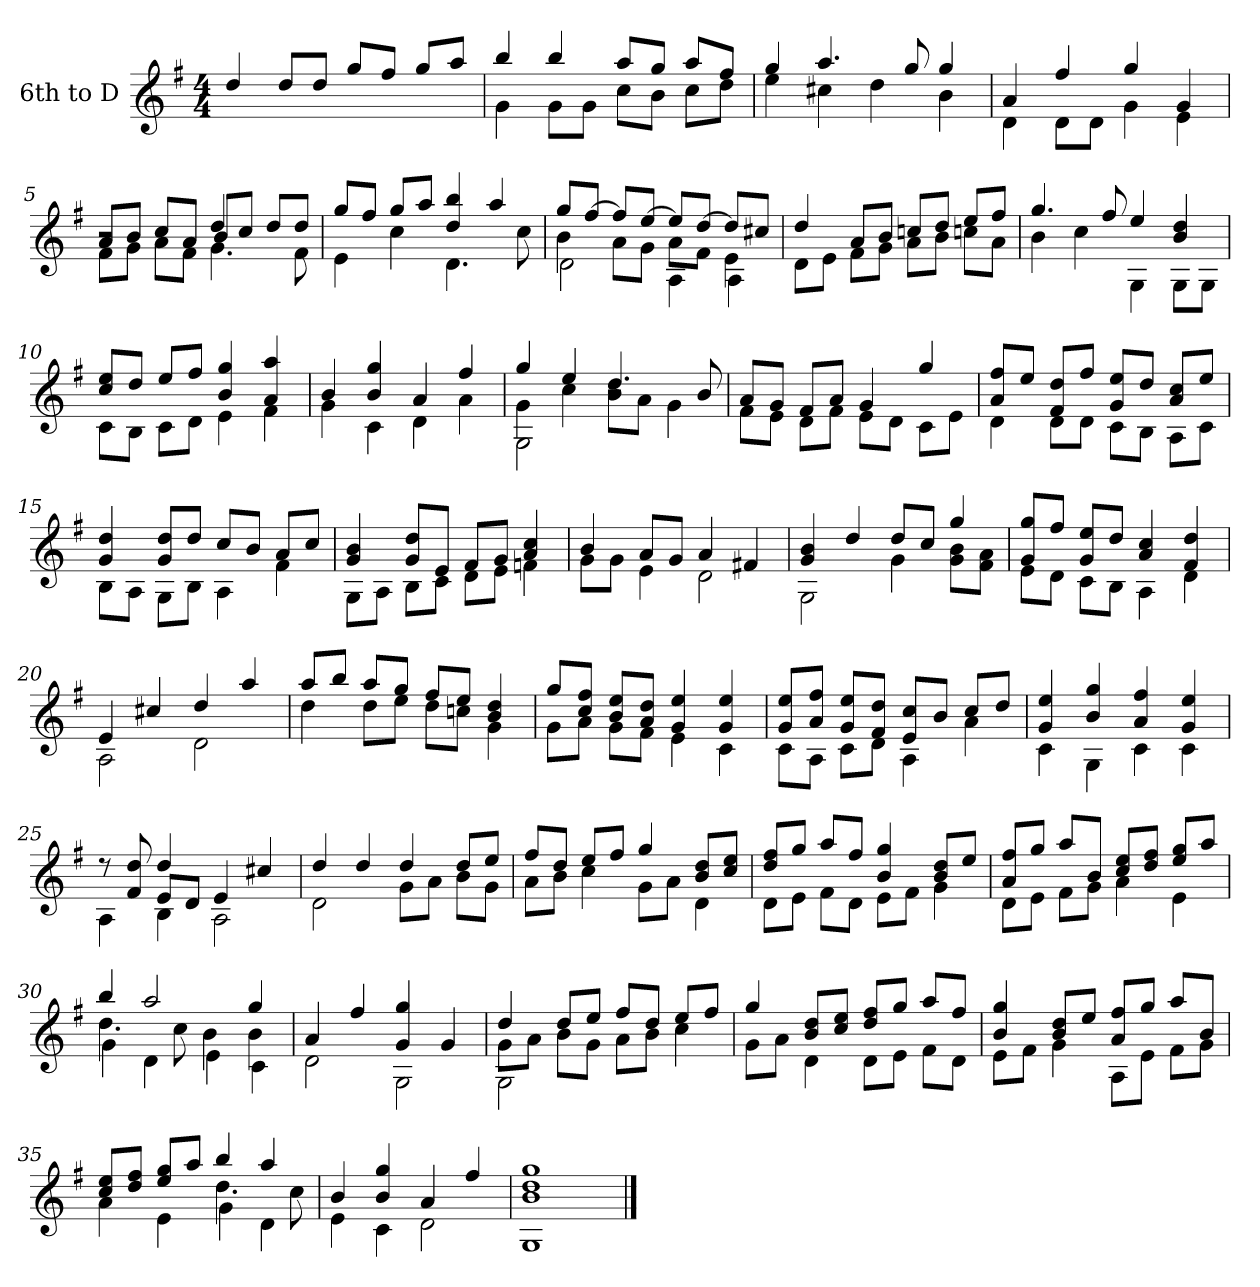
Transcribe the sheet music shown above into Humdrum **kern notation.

**kern
*part1
*staff1
*I"6th to D
!!LO:PB:g=z
*clefG2
*ITrd7c12
*k[f#]
*G:
*M4/4
*MM68
=1
4di/
8di/L
8di/J
8gi/L
8f#i/J
8gi/L
8ai/J
=2
*^
4bi/	4Gi\
4bi/	8Gi\L
.	8Gi\J
8ai/L	8ci\L
8gi/J	8Bi\J
8ai/L	8ci\L
8f#i/J	8di\J
=3	=3
4gi/	4ei\
4.ai/	4c#Xi\
.	4di\
8gi/	.
4gi/	4Bi\
=4	=4
4Ai/	4Di\
4f#i/	8Di\L
.	8Di\J
4gi/	4Gi\
4Gi/	4Ei\
!!LO:LB:g=z	!!
=5	=5
*	*^
8Ai/L	8F#i\L	2r
8Bi/J	8Gi\J	.
8ci/L	8Ai\L	.
8Ai/J	8F#i\J	.
4di/	8Bi/L	4.Gi\
.	8ci/J	.
8di/L	4ryy	.
8di/J	.	8F#i\
*	*v	*v
=6	=6
8gi/L	4Ei\
8f#i/J	.
8gi/L	4ci\
8ai/J	.
4di/ 4bi	4.Di\
4ai/	.
.	8ci\
=7	=7
*	*^
8gi/L	4Bi\	2Di\
[>8f#i/J	.	.
8f#i/L]	8Ai\L	.
[>8ei/J	8Gi\J	.
8ei/L]	8Ai\L	4AAi\
[>8di/J	8F#i\J	.
8di/L]	4Ei\	4AAi\
8c#Xi/J	.	.
*	*v	*v
=8	=8
4di/	8Di\L
.	8Ei\J
8Ai/L	8F#i\L
8Bi/J	8Gi\J
8cni/L	8Ai\L
8di/J	8Bi\J
8ei/L	8cni\L
8f#i/J	8Ai\J
!!LO:LB:g=z	!!
=9	=9
4.gi/	4Bi\
.	4ci\
8f#i/	.
4ei/	4GGi\
4Bi/ 4di	8GGi\L
.	8GGi\J
=10	=10
8ci/ 8eiL	8Ci\L
8di/J	8BBi\J
8ei/L	8Ci\L
8f#i/J	8Di\J
4Bi/ 4gi	4Ei\
4Ai/ 4ai	4F#i\
=11	=11
4Bi/	4Gi\
4Bi/ 4gi	4Ci\
4Ai/	4Di\
4f#i/	4Ai\
=12	=12
*	*^
4gi/	4Gi\	2GGi\
4ei/	4ci\	.
4.di/	8Bi\L	2r
.	8Ai\J	.
.	4Gi\	.
8Bi/	.	.
*	*v	*v
=13	=13
8Ai/L	8F#i\L
8Gi/J	8Ei\J
8F#i/L	8Di\L
8Ai/J	8F#i\J
4Gi/	8Ei\L
.	8Di\J
4gi/	8Ci\L
.	8Ei\J
!!LO:LB:g=z	!!
=14	=14
8Ai/ 8f#iL	4Di\
8ei/J	.
8F#i/ 8diL	8Di\L
8f#i/J	8Di\J
8Gi/ 8eiL	8Ci\L
8di/J	8BBi\J
8Ai/ 8ciL	8AAi\L
8ei/J	8Ci\J
=15	=15
4Gi/ 4di	8BBi\L
.	8AAi\J
8Gi/ 8diL	8GGi\L
8di/J	8BBi\J
8ci/L	4AAi\
8Bi/J	.
8Ai/L	4F#i\
8ci/J	.
=16	=16
4Gi/ 4Bi	8GGi\L
.	8AAi\J
8Gi/ 8diL	8BBi\L
8Ei/J	8Ci\J
8F#i/L	8Di\L
8Gi/J	8Ei\J
4Ai/ 4ci	4Fni\
=17	=17
4Bi/	8Gi\L
.	8Gi\J
8Ai/L	4Ei\
8Gi/J	.
4Ai/	2Di\
4F#Xi/	.
=18	=18
4Gi/ 4Bi	2GGi\
4di/	.
8di/L	4Gi\
8ci/J	.
4gi/	8Gi\ 8BiL
.	8F#i\ 8AiJ
!!LO:LB:g=z	!!
=19	=19
8Gi/ 8giL	8Ei\L
8f#i/J	8Di\J
8Gi/ 8eiL	8Ci\L
8di/J	8BBi\J
4Ai/ 4ci	4AAi\
4F#i/ 4di	4Di\
=20	=20
4Ei/	2AAi\
4c#Xi/	.
4di/	2Di\
4ai/	.
=21	=21
8ai/L	4di\
8bi/J	.
8ai/L	8di\L
8gi/J	8ei\J
8f#i/L	8di\L
8ei/J	8cni\J
4Bi/ 4di	4Gi\
=22	=22
8gi/L	8Gi\L
8ci/ 8f#iJ	8Ai\J
8Bi/ 8eiL	8Gi\L
8Ai/ 8diJ	8F#i\J
4Gi/ 4ei	4Ei\
4Gi/ 4ei	4Ci\
=23	=23
8Gi/ 8eiL	8Ci\L
8Ai/ 8f#iJ	8AAi\J
8Gi/ 8eiL	8Ci\L
8F#i/ 8diJ	8Di\J
8Ei/ 8ciL	4AAi\
8Bi/J	.
8ci/L	4Ai\
8di/J	.
!!LO:LB:g=z	!!
=24	=24
4Gi/ 4ei	4Ci\
4Bi/ 4gi	4GGi\
4Ai/ 4f#i	4Ci\
4Gi/ 4ei	4Ci\
=25	=25
*	*^
8r	4ryy	4AAi\
8F#i/ 8di	.	.
4di/	8Ei/L	4BBi\
.	8Di/J	.
4Ei/	2ryy	2AAi\
4c#Xi/	.	.
*	*v	*v
=26	=26
4di/	2Di\
4di/	.
4di/	8Gi\L
.	8Ai\J
8di/L	8Bi\L
8ei/J	8Gi\J
=27	=27
8f#i/L	8Ai\L
8di/J	8Bi\J
8ei/L	4ci\
8f#i/J	.
4gi/	8Gi\L
.	8Ai\J
8Bi/ 8diL	4Di\
8ci/ 8eiJ	.
=28	=28
8di/ 8f#iL	8Di\L
8gi/J	8Ei\J
8ai/L	8F#i\L
8f#i/J	8Di\J
4Bi/ 4gi	8Ei\L
.	8F#i\J
8Bi/ 8diL	4Gi\
8ei/J	.
!!LO:LB:g=z	!!
=29	=29
8Ai/ 8f#iL	8Di\L
8gi/J	8Ei\J
8ai/L	8F#i\L
8Bi/J	8Gi\J
8ci/ 8eiL	4Ai\
8di/ 8f#iJ	.
8ei/ 8giL	4Ei\
8ai/J	.
=30	=30
*	*^
4bi/	4.di\	4Gi\
2ai/	.	4Di\
.	8ci\	.
.	4Bi\	4Ei\
4gi/	4Bi\	4Ci\
*	*v	*v
=31	=31
4Ai/	2Di\
4f#i/	.
4Gi/ 4gi	2GGi\
4Gi/	.
=32	=32
*	*^
4di/	8Gi\L	2GGi\
.	8Ai\J	.
8di/L	8Bi\L	.
8ei/J	8Gi\J	.
8f#i/L	8Ai\L	2ryy
8di/J	8Bi\J	.
8ei/L	4ci\	.
8f#i/J	.	.
*	*v	*v
!!LO:LB:g=z
=33	=33
4gi/	8Gi\L
.	8Ai\J
8Bi/ 8diL	4Di\
8ci/ 8eiJ	.
8di/ 8f#iL	8Di\L
8gi/J	8Ei\J
8ai/L	8F#i\L
8f#i/J	8Di\J
=34	=34
4Bi/ 4gi	8Ei\L
.	8F#i\J
8Bi/ 8diL	4Gi\
8ei/J	.
8Ai/ 8f#iL	8AAi\L
8gi/J	8Ei\J
8ai/L	8F#i\L
8Bi/J	8Gi\J
=35	=35
*	*^
8ci/ 8eiL	2ryy	4Ai\
8di/ 8f#iJ	.	.
8ei/ 8giL	.	4Ei\
8ai/J	.	.
4bi/	4.di\	4Gi\
4ai/	.	4Di\
.	8ci\	.
*	*v	*v
=36	=36
4Bi/	4Ei\
4Bi/ 4gi	4Ci\
4Ai/	2Di\
4f#i/	.
*v	*v
=37
1GGi 1Bi 1di 1gi
==
*-
